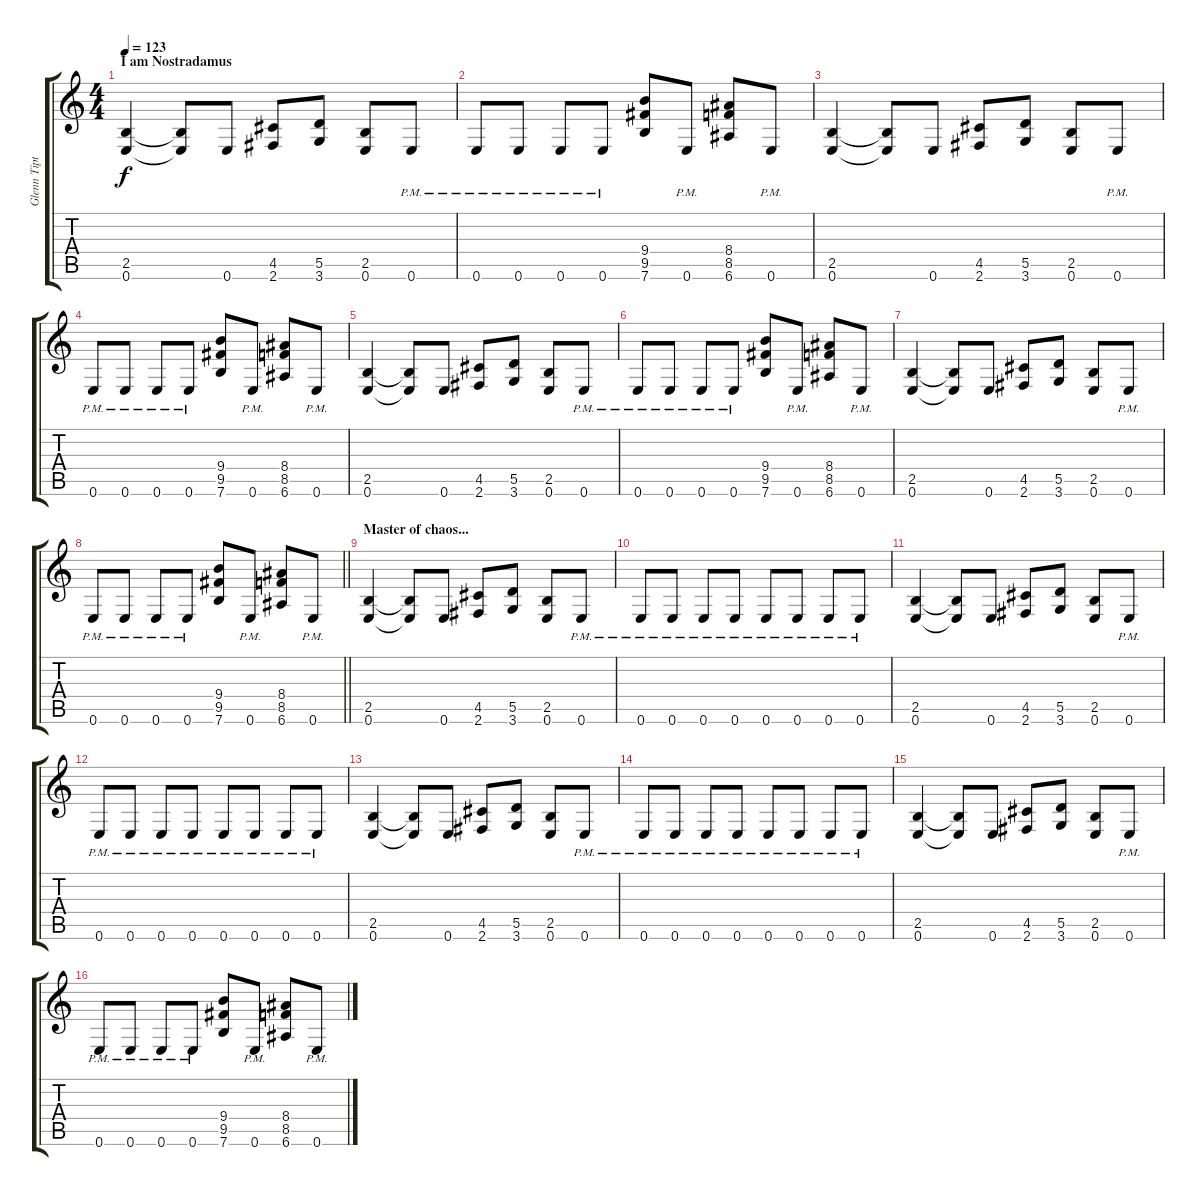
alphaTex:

\track ("Glenn Tipton" "Glenn Tipt") {instrument overdrivenguitar}
\staff {score tabs}
\tuning (E4 B3 G3 D3 A2 E2) {hide}
\ts (4 4)
\section ("" "I am Nostradamus")
\tempo 123
\clef g2
\ks c
(2.5 0.6).4{dy f} (2.5{t} 0.6{t}).8 0.6.8 (4.5 2.6).8 (5.5 3.6).8 (2.5 0.6).8 0.6{pm}.8 |
0.6{pm}.8 0.6{pm}.8 0.6{pm}.8 0.6{pm}.8 (9.4 9.5 7.6).8 0.6{pm}.8 (8.4 8.5 6.6).8 0.6{pm}.8 |
(2.5 0.6).4 (2.5{t} 0.6{t}).8 0.6.8 (4.5 2.6).8 (5.5 3.6).8 (2.5 0.6).8 0.6{pm}.8 |
0.6{pm}.8 0.6{pm}.8 0.6{pm}.8 0.6{pm}.8 (9.4 9.5 7.6).8 0.6{pm}.8 (8.4 8.5 6.6).8 0.6{pm}.8 |
(2.5 0.6).4 (2.5{t} 0.6{t}).8 0.6.8 (4.5 2.6).8 (5.5 3.6).8 (2.5 0.6).8 0.6{pm}.8 |
0.6{pm}.8 0.6{pm}.8 0.6{pm}.8 0.6{pm}.8 (9.4 9.5 7.6).8 0.6{pm}.8 (8.4 8.5 6.6).8 0.6{pm}.8 |
(2.5 0.6).4 (2.5{t} 0.6{t}).8 0.6.8 (4.5 2.6).8 (5.5 3.6).8 (2.5 0.6).8 0.6{pm}.8 |
\barLineRight lightlight
0.6{pm}.8 0.6{pm}.8 0.6{pm}.8 0.6{pm}.8 (9.4 9.5 7.6).8 0.6{pm}.8 (8.4 8.5 6.6).8 0.6{pm}.8 |
\section ("" "Master of chaos...")
(2.5 0.6).4 (2.5{t} 0.6{t}).8 0.6.8 (4.5 2.6).8 (5.5 3.6).8 (2.5 0.6).8 0.6{pm}.8 |
0.6{pm}.8 0.6{pm}.8 0.6{pm}.8 0.6{pm}.8 0.6{pm}.8 0.6{pm}.8 0.6{pm}.8 0.6{pm}.8 |
(2.5 0.6).4 (2.5{t} 0.6{t}).8 0.6.8 (4.5 2.6).8 (5.5 3.6).8 (2.5 0.6).8 0.6{pm}.8 |
0.6{pm}.8 0.6{pm}.8 0.6{pm}.8 0.6{pm}.8 0.6{pm}.8 0.6{pm}.8 0.6{pm}.8 0.6{pm}.8 |
(2.5 0.6).4 (2.5{t} 0.6{t}).8 0.6.8 (4.5 2.6).8 (5.5 3.6).8 (2.5 0.6).8 0.6{pm}.8 |
0.6{pm}.8 0.6{pm}.8 0.6{pm}.8 0.6{pm}.8 0.6{pm}.8 0.6{pm}.8 0.6{pm}.8 0.6{pm}.8 |
(2.5 0.6).4 (2.5{t} 0.6{t}).8 0.6.8 (4.5 2.6).8 (5.5 3.6).8 (2.5 0.6).8 0.6{pm}.8 |
0.6{pm}.8 0.6{pm}.8 0.6{pm}.8 0.6{pm}.8 (9.4 9.5 7.6).8 0.6{pm}.8 (8.4 8.5 6.6).8 0.6{pm}.8
